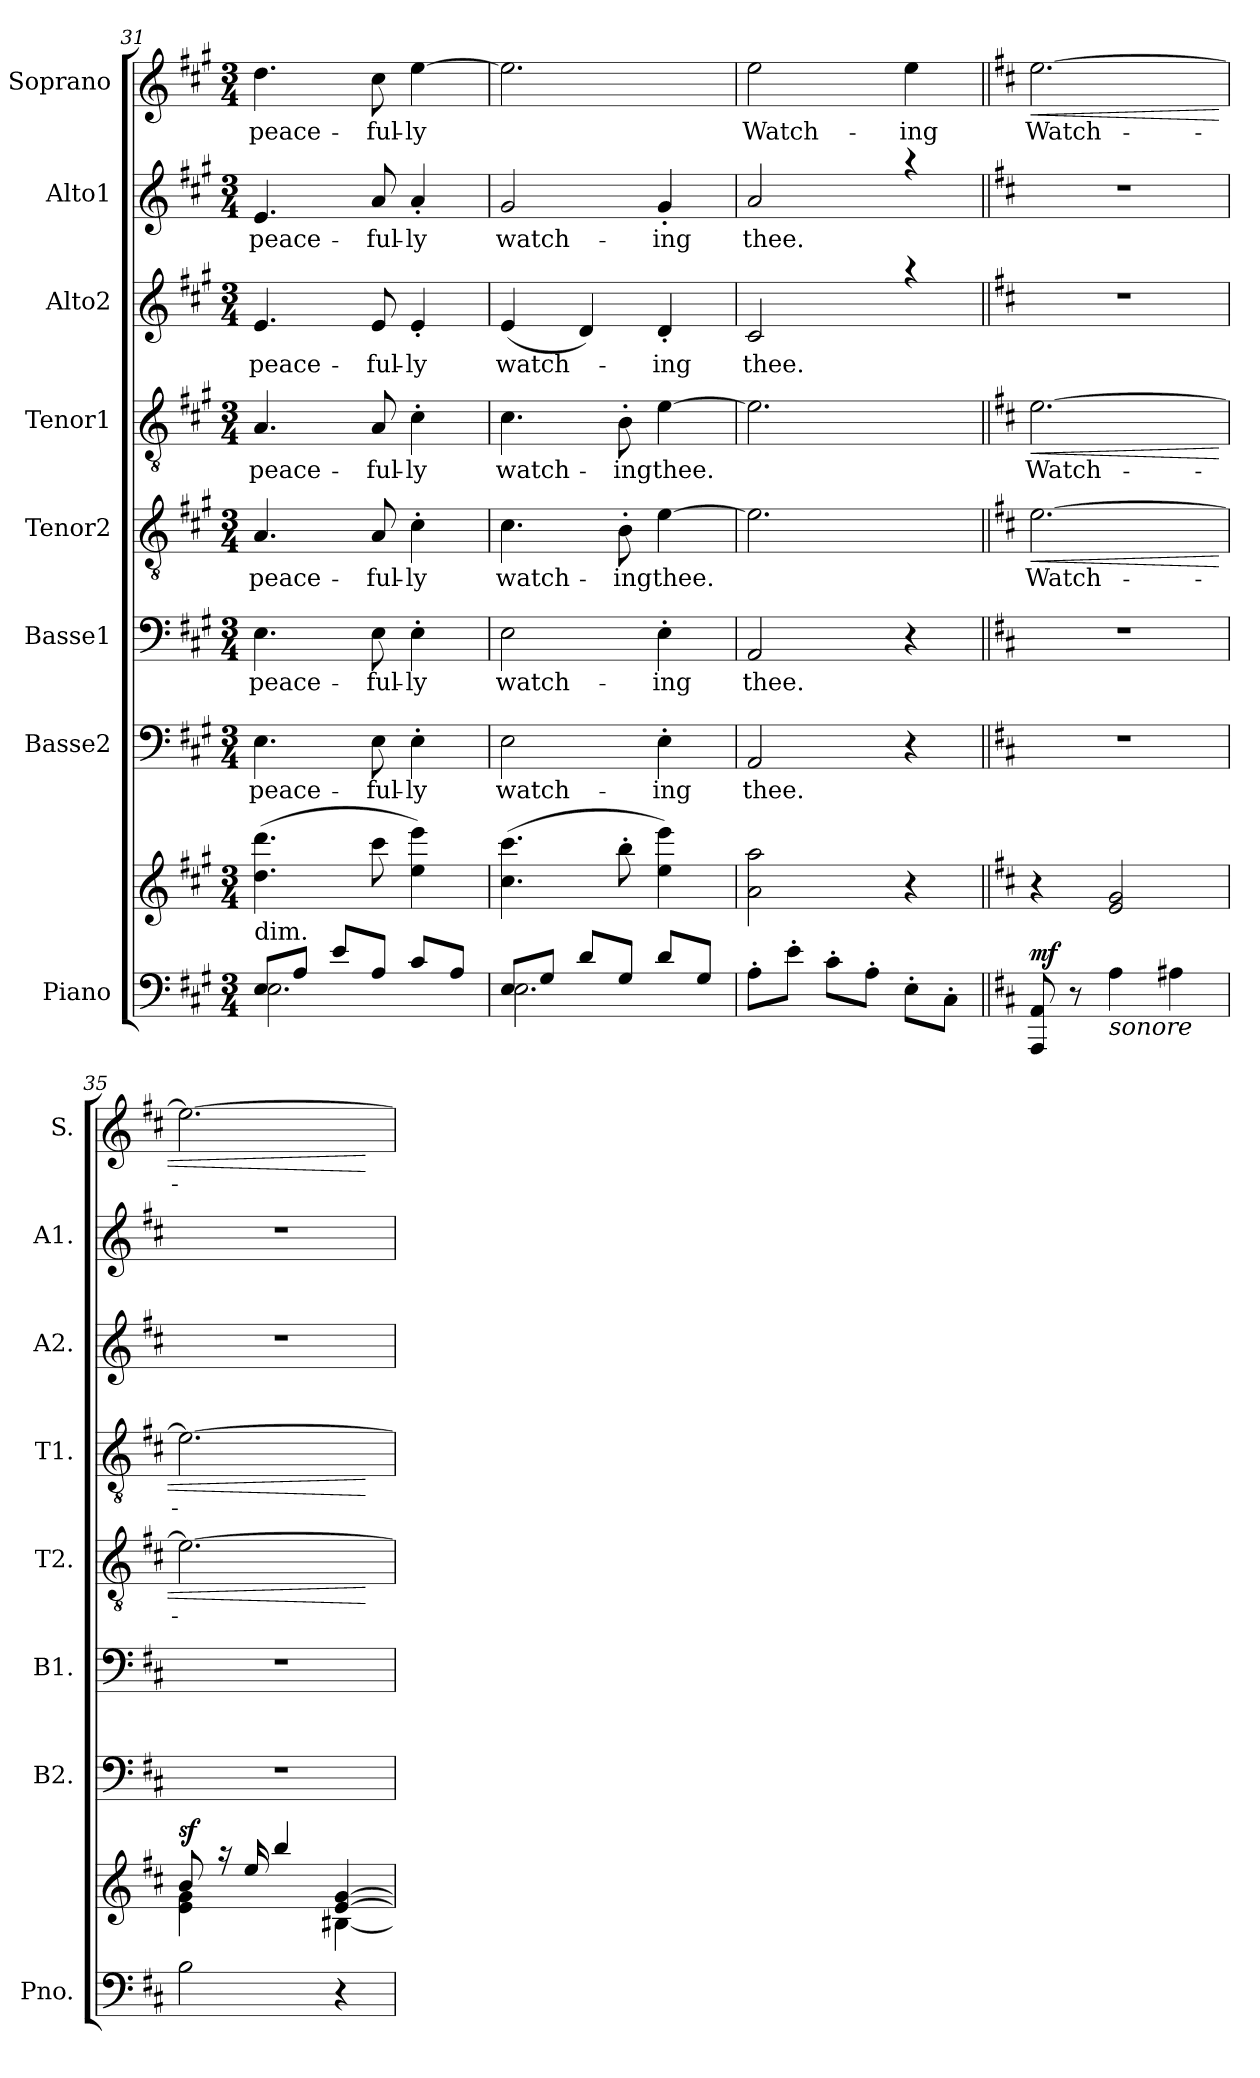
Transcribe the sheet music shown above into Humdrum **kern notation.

**kern	**kern	**dynam	**kern	**text	**kern	**text	**kern	**text	**dynam	**kern	**text	**dynam	**kern	**text	**kern	**text	**kern	**text	**dynam
*part8	*part8	*part8	*part7	*part7	*part6	*part6	*part5	*part5	*part5	*part4	*part4	*part4	*part3	*part3	*part2	*part2	*part1	*part1	*part1
*staff9	*staff8	*staff8/9	*staff7	*staff7	*staff6	*staff6	*staff5	*staff5	*staff5	*staff4	*staff4	*staff4	*staff3	*staff3	*staff2	*staff2	*staff1	*staff1	*staff1
*I"Piano	*	*	*I"Basse2	*	*I"Basse1	*	*I"Tenor2	*	*	*I"Tenor1	*	*	*I"Alto2	*	*I"Alto1	*	*I"Soprano	*	*
*I'Pno.	*	*	*I'B2.	*	*I'B1.	*	*I'T2.	*	*	*I'T1.	*	*	*I'A2.	*	*I'A1.	*	*I'S.	*	*
*clefF4	*clefG2	*	*clefF4	*	*clefF4	*	*clefGv2	*	*	*clefGv2	*	*	*clefG2	*	*clefG2	*	*clefG2	*	*
*k[f#c#g#]	*k[f#c#g#]	*	*k[f#c#g#]	*	*k[f#c#g#]	*	*k[f#c#g#]	*	*	*k[f#c#g#]	*	*	*k[f#c#g#]	*	*k[f#c#g#]	*	*k[f#c#g#]	*	*
*A:	*A:	*	*A:	*	*A:	*	*A:	*	*	*A:	*	*	*A:	*	*A:	*	*A:	*	*
*M3/4	*M3/4	*	*M3/4	*	*M3/4	*	*M3/4	*	*	*M3/4	*	*	*M3/4	*	*M3/4	*	*M3/4	*	*
=31	=31	=31	=31	=31	=31	=31	=31	=31	=31	=31	=31	=31	=31	=31	=31	=31	=31	=31	=31
*^	*	*	*	*	*	*	*	*	*	*	*	*	*	*	*	*	*	*	*
!LO:TX:a:t=dim.	!	!	!	!	!	!	!	!	!	!	!	!	!	!	!	!	!	!	!	!
!	!	!	!	!	!LO:LY:b	!	!LO:LY:b	!	!LO:LY:b	!	!	!LO:LY:b	!	!	!LO:LY:b	!	!LO:LY:b	!	!LO:LY:b	!
8E/L	2.E\	(>4.dd\ 4.ddd\	.	4.E\	peace-	4.E\	peace-	4.A/	peace-	.	4.A/	peace-	.	4.e/	peace-	4.e/	peace-	4.dd\	peace-	.
8A/J	.	.	.	.	.	.	.	.	.	.	.	.	.	.	.	.	.	.	.	.
8e/L	.	.	.	.	.	.	.	.	.	.	.	.	.	.	.	.	.	.	.	.
!	!	!	!	!	!LO:LY:b	!	!LO:LY:b	!	!LO:LY:b	!	!	!LO:LY:b	!	!	!LO:LY:b	!	!LO:LY:b	!	!LO:LY:b	!
8A/J	.	8ccc#\	.	8E\	-ful-	8E\	-ful-	8A/	-ful-	.	8A/	-ful-	.	8e/	-ful-	8a/	-ful-	8cc#\	-ful-	.
!	!	!	!	!	!LO:LY:b	!	!LO:LY:b	!	!LO:LY:b	!	!	!LO:LY:b	!	!	!LO:LY:b	!	!LO:LY:b	!	!LO:LY:b	!
8c#/L	.	4ee\ 4eee\)	.	4E'>\	-ly	4E'>\	-ly	4c#'>\	-ly	.	4c#'>\	-ly	.	4e'</	-ly	4a'</	-ly	[>4ee\	-ly	.
8A/J	.	.	.	.	.	.	.	.	.	.	.	.	.	.	.	.	.	.	.	.
=32	=32	=32	=32	=32	=32	=32	=32	=32	=32	=32	=32	=32	=32	=32	=32	=32	=32	=32	=32	=32
!	!	!	!	!	!LO:LY:b	!	!LO:LY:b	!	!LO:LY:b	!	!	!LO:LY:b	!	!	!LO:LY:b	!	!LO:LY:b	!	!	!
8E/L	2.E\	(>4.cc#\ 4.ccc#\	.	2E\	watch-	2E\	watch-	4.c#\	watch-	.	4.c#\	watch-	.	(4e/	watch-	2g#/	watch-	2.ee\]	.	.
8G#/J	.	.	.	.	.	.	.	.	.	.	.	.	.	.	.	.	.	.	.	.
8d/L	.	.	.	.	.	.	.	.	.	.	.	.	.	4d/)	.	.	.	.	.	.
!	!	!	!	!	!	!	!	!	!LO:LY:b	!	!	!LO:LY:b	!	!	!	!	!	!	!	!
8G#/J	.	8bb'>\	.	.	.	.	.	8B'\	-ing	.	8B'\	-ing	.	.	.	.	.	.	.	.
!	!	!	!	!	!LO:LY:b	!	!LO:LY:b	!	!LO:LY:b	!	!	!LO:LY:b	!	!	!LO:LY:b	!	!LO:LY:b	!	!	!
8d/L	.	4ee\ 4eee\)	.	4E'>\	-ing	4E'>\	-ing	[>4e\	thee.	.	[>4e\	thee.	.	4d'>/	-ing	4g#'>/	-ing	.	.	.
8G#/J	.	.	.	.	.	.	.	.	.	.	.	.	.	.	.	.	.	.	.	.
*v	*v	*	*	*	*	*	*	*	*	*	*	*	*	*	*	*	*	*	*	*
=33	=33	=33	=33	=33	=33	=33	=33	=33	=33	=33	=33	=33	=33	=33	=33	=33	=33	=33	=33
!	!	!	!	!LO:LY:b	!	!LO:LY:b	!	!	!	!	!	!	!	!LO:LY:b	!	!LO:LY:b	!	!LO:LY:b	!
8A'>\L	2a\ 2aa\	.	2AA/	thee.	2AA/	thee.	2.e\]	.	.	2.e\]	.	.	2c#/	thee.	2a/	thee.	2ee\	Watch-	.
8e'>\J	.	.	.	.	.	.	.	.	.	.	.	.	.	.	.	.	.	.	.
8c#'>\L	.	.	.	.	.	.	.	.	.	.	.	.	.	.	.	.	.	.	.
8A'>\J	.	.	.	.	.	.	.	.	.	.	.	.	.	.	.	.	.	.	.
!	!	!	!	!	!	!	!	!	!	!	!	!	!	!	!	!	!	!LO:LY:b	!
8E'>\L	4r	.	4r	.	4r	.	.	.	.	.	.	.	4raa	.	4raa	.	4ee\	-ing	.
8C#'<\J	.	.	.	.	.	.	.	.	.	.	.	.	.	.	.	.	.	.	.
=34||	=34||	=34||	=34||	=34||	=34||	=34||	=34||	=34||	=34||	=34||	=34||	=34||	=34||	=34||	=34||	=34||	=34||	=34||	=34||
*k[f#c#]	*k[f#c#]	*	*k[f#c#]	*	*k[f#c#]	*	*k[f#c#]	*	*	*k[f#c#]	*	*	*k[f#c#]	*	*k[f#c#]	*	*k[f#c#]	*	*
*D:	*D:	*	*D:	*	*D:	*	*D:	*	*	*D:	*	*	*D:	*	*D:	*	*D:	*	*
!	!	!LO:DY:a=2	!	!	!	!	!	!LO:LY:b	!LO:HP:b	!	!LO:LY:b	!LO:HP:b	!	!	!	!	!	!LO:LY:b	!LO:HP:b
8AAA/ 8AA/	4r	mf	2.r	.	2.r	.	[>2.e\	Watch-	<	[>2.e\	Watch-	<	2.r	.	2.r	.	[>2.ee\	Watch-	<
8r	.	.	.	.	.	.	.	.	.	.	.	.	.	.	.	.	.	.	.
!LO:TX:b:i:t=sonore	!	!	!	!	!	!	!	!	!	!	!	!	!	!	!	!	!	!	!
4A\	2e/ 2g/	.	.	.	.	.	.	.	.	.	.	.	.	.	.	.	.	.	.
4A#X\	.	.	.	.	.	.	.	.	.	.	.	.	.	.	.	.	.	.	.
=35	=35	=35	=35	=35	=35	=35	=35	=35	=35	=35	=35	=35	=35	=35	=35	=35	=35	=35	=35
*	*^	*	*	*	*	*	*	*	*	*	*	*	*	*	*	*	*	*	*
!	!	!	!LO:DY:a	!	!	!	!	!	!	!	!	!	!	!	!	!	!	!	!	!
2B\	8b/	4e\ 4g\	sf	2.r	.	2.r	.	2.e\_	.	.	2.e\_	.	.	2.r	.	2.r	.	2.ee\_	.	.
.	16raa	.	.	.	.	.	.	.	.	.	.	.	.	.	.	.	.	.	.	.
.	16ee/	.	.	.	.	.	.	.	.	.	.	.	.	.	.	.	.	.	.	.
.	4bb/	4ryy	.	.	.	.	.	.	.	.	.	.	.	.	.	.	.	.	.	.
4r	[>4e/ [>4g/	[<4B#X\	.	.	.	.	.	.	.	.	.	.	.	.	.	.	.	.	.	.
*	*v	*v	*	*	*	*	*	*	*	*	*	*	*	*	*	*	*	*	*	*
.	.	.	.	.	.	.	.	.	[	.	.	[	.	.	.	.	.	.	[
=	=	=	=	=	=	=	=	=	=	=	=	=	=	=	=	=	=	=	=
*-	*-	*-	*-	*-	*-	*-	*-	*-	*-	*-	*-	*-	*-	*-	*-	*-	*-	*-	*-
